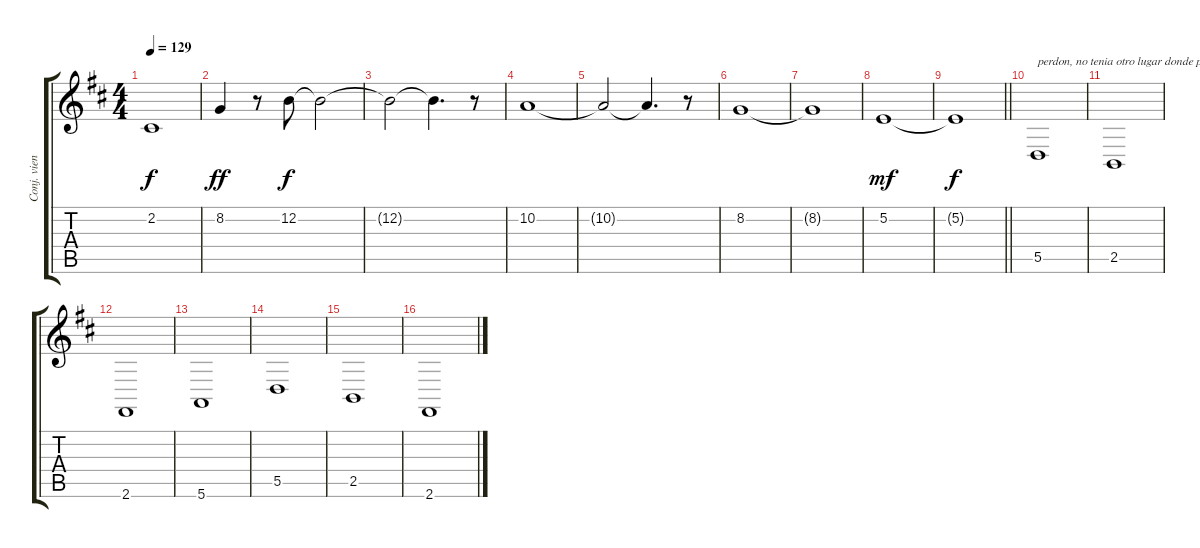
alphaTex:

\track ("Conj. vientos" "Conj. vien") {instrument tuba}
\staff {score tabs}
\tuning (E4 B3 G3 D3 A2 E2) {hide}
\ts (4 4)
\tempo 129
\clef g2
\ks d
2.2{t}.1{dy f} |
8.2.4{dy ff} r.8 12.2.8{dy f} 12.2{t}.2 |
12.2{t}.2 12.2{t}.4{d} r.8 |
10.2.1 |
10.2{t}.2 10.2{t}.4{d} r.8 |
8.2.1 |
8.2{t}.1 |
5.2.1{dy mf} |
\barLineRight lightlight
5.2{t}.1{dy f} |
5.5.1{txt "perdon, no tenia otro lugar donde ponerlo" volume 16 balance 5 instrument stringensemble2} |
2.5.1 |
2.6.1 |
5.6.1 |
5.5.1 |
2.5.1 |
2.6.1
